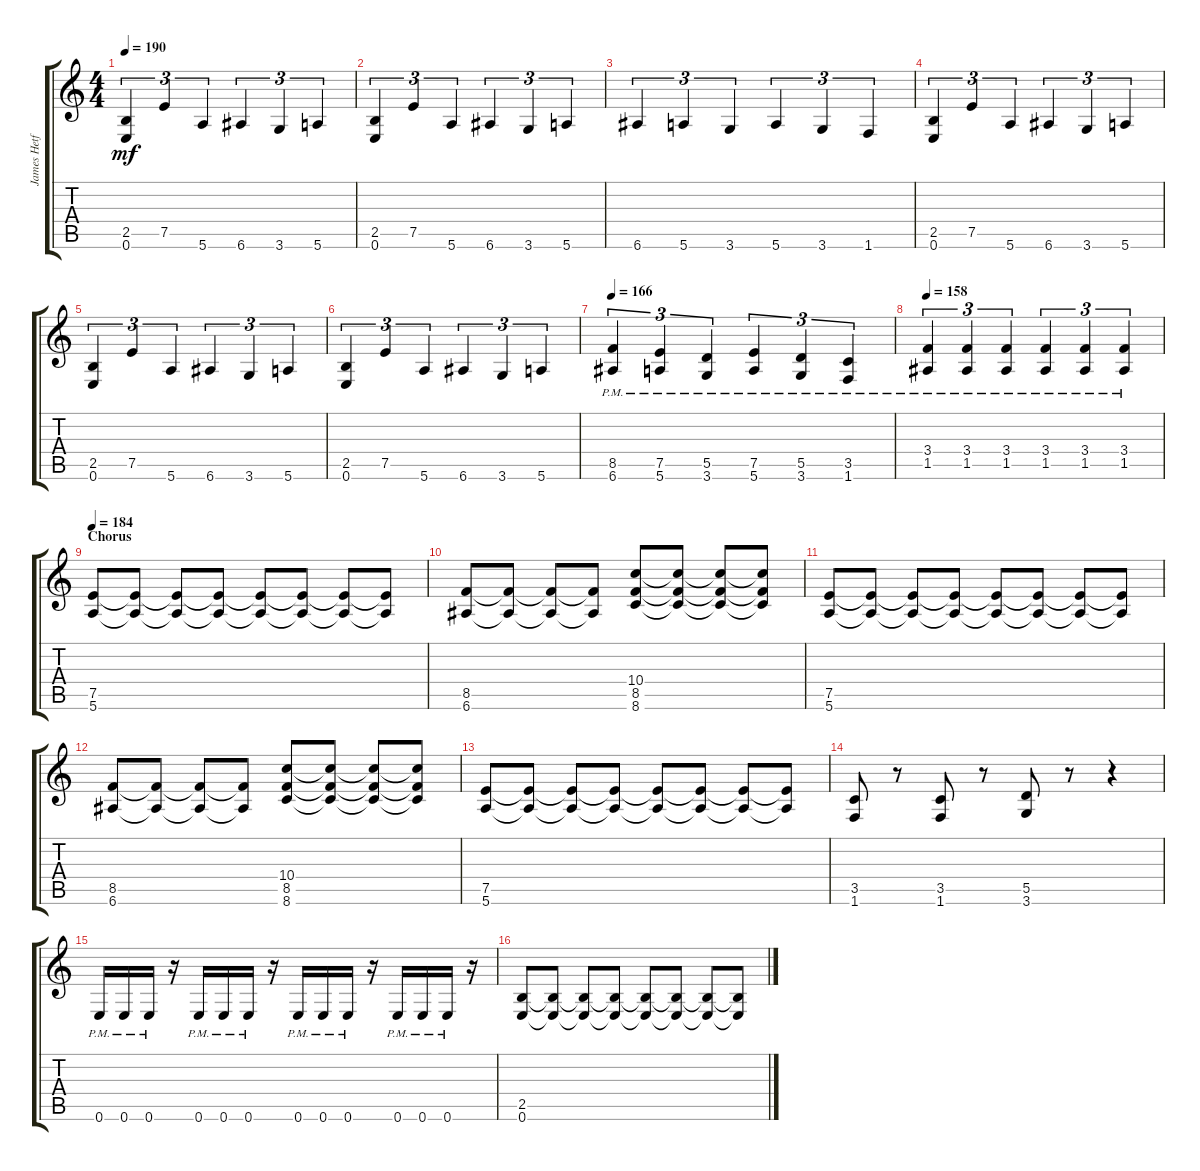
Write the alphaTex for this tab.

\track ("James Hetfield" "James Hetf") {instrument distortionguitar}
\staff {score tabs}
\tuning (E4 B3 G3 D3 A2 E2) {hide}
\ts (4 4)
\tempo 190
\clef g2
\ks c
(2.5 0.6).4{tu (3 2) dy mf} 7.5.4{tu (3 2)} 5.6.4{tu (3 2)} 6.6.4{tu (3 2)} 3.6.4{tu (3 2)} 5.6.4{tu (3 2)} |
(2.5 0.6).4{tu (3 2)} 7.5.4{tu (3 2)} 5.6.4{tu (3 2)} 6.6.4{tu (3 2)} 3.6.4{tu (3 2)} 5.6.4{tu (3 2)} |
6.6.4{tu (3 2)} 5.6.4{tu (3 2)} 3.6.4{tu (3 2)} 5.6.4{tu (3 2)} 3.6.4{tu (3 2)} 1.6.4{tu (3 2)} |
(2.5 0.6).4{tu (3 2)} 7.5.4{tu (3 2)} 5.6.4{tu (3 2)} 6.6.4{tu (3 2)} 3.6.4{tu (3 2)} 5.6.4{tu (3 2)} |
(2.5 0.6).4{tu (3 2)} 7.5.4{tu (3 2)} 5.6.4{tu (3 2)} 6.6.4{tu (3 2)} 3.6.4{tu (3 2)} 5.6.4{tu (3 2)} |
(2.5 0.6).4{tu (3 2)} 7.5.4{tu (3 2)} 5.6.4{tu (3 2)} 6.6.4{tu (3 2)} 3.6.4{tu (3 2)} 5.6.4{tu (3 2)} |
\tempo 166
(8.5{pm} 6.6{pm}).4{tu (3 2)} (7.5{pm} 5.6{pm}).4{tu (3 2)} (5.5{pm} 3.6{pm}).4{tu (3 2)} (7.5{pm} 5.6{pm}).4{tu (3 2)} (5.5{pm} 3.6{pm}).4{tu (3 2)} (3.5{pm} 1.6{pm}).4{tu (3 2)} |
\tempo 158
(3.4{pm} 1.5{pm}).4{tu (3 2)} (3.4{pm} 1.5{pm}).4{tu (3 2)} (3.4{pm} 1.5{pm}).4{tu (3 2)} (3.4{pm} 1.5{pm}).4{tu (3 2)} (3.4{pm} 1.5{pm}).4{tu (3 2)} (3.4{pm} 1.5{pm}).4{tu (3 2)} |
\section ("" "Chorus")
\tempo 184
(7.5 5.6).8 (7.5{t} 5.6{t}).8 (7.5{t} 5.6{t}).8 (7.5{t} 5.6{t}).8 (7.5{t} 5.6{t}).8 (7.5{t} 5.6{t}).8 (7.5{t} 5.6{t}).8 (7.5{t} 5.6{t}).8 |
(8.5 6.6).8 (8.5{t} 6.6{t}).8 (8.5{t} 6.6{t}).8 (8.5{t} 6.6{t}).8 (10.4 8.5 8.6).8 (10.4{t} 8.5{t} 8.6{t}).8 (10.4{t} 8.5{t} 8.6{t}).8 (10.4{t} 8.5{t} 8.6{t}).8 |
(7.5 5.6).8 (7.5{t} 5.6{t}).8 (7.5{t} 5.6{t}).8 (7.5{t} 5.6{t}).8 (7.5{t} 5.6{t}).8 (7.5{t} 5.6{t}).8 (7.5{t} 5.6{t}).8 (7.5{t} 5.6{t}).8 |
(8.5 6.6).8 (8.5{t} 6.6{t}).8 (8.5{t} 6.6{t}).8 (8.5{t} 6.6{t}).8 (10.4 8.5 8.6).8 (10.4{t} 8.5{t} 8.6{t}).8 (10.4{t} 8.5{t} 8.6{t}).8 (10.4{t} 8.5{t} 8.6{t}).8 |
(7.5 5.6).8 (7.5{t} 5.6{t}).8 (7.5{t} 5.6{t}).8 (7.5{t} 5.6{t}).8 (7.5{t} 5.6{t}).8 (7.5{t} 5.6{t}).8 (7.5{t} 5.6{t}).8 (7.5{t} 5.6{t}).8 |
(3.5 1.6).8 r.8 (3.5 1.6).8 r.8 (5.5 3.6).8 r.8 r.4 |
0.6{pm}.16 0.6{pm}.16 0.6{pm}.16 r.16 0.6{pm}.16 0.6{pm}.16 0.6{pm}.16 r.16 0.6{pm}.16 0.6{pm}.16 0.6{pm}.16 r.16 0.6{pm}.16 0.6{pm}.16 0.6{pm}.16 r.16 |
(2.5 0.6).8 (2.5{t} 0.6{t}).8 (2.5{t} 0.6{t}).8 (2.5{t} 0.6{t}).8 (2.5{t} 0.6{t}).8 (2.5{t} 0.6{t}).8 (2.5{t} 0.6{t}).8 (2.5{t} 0.6{t}).8
